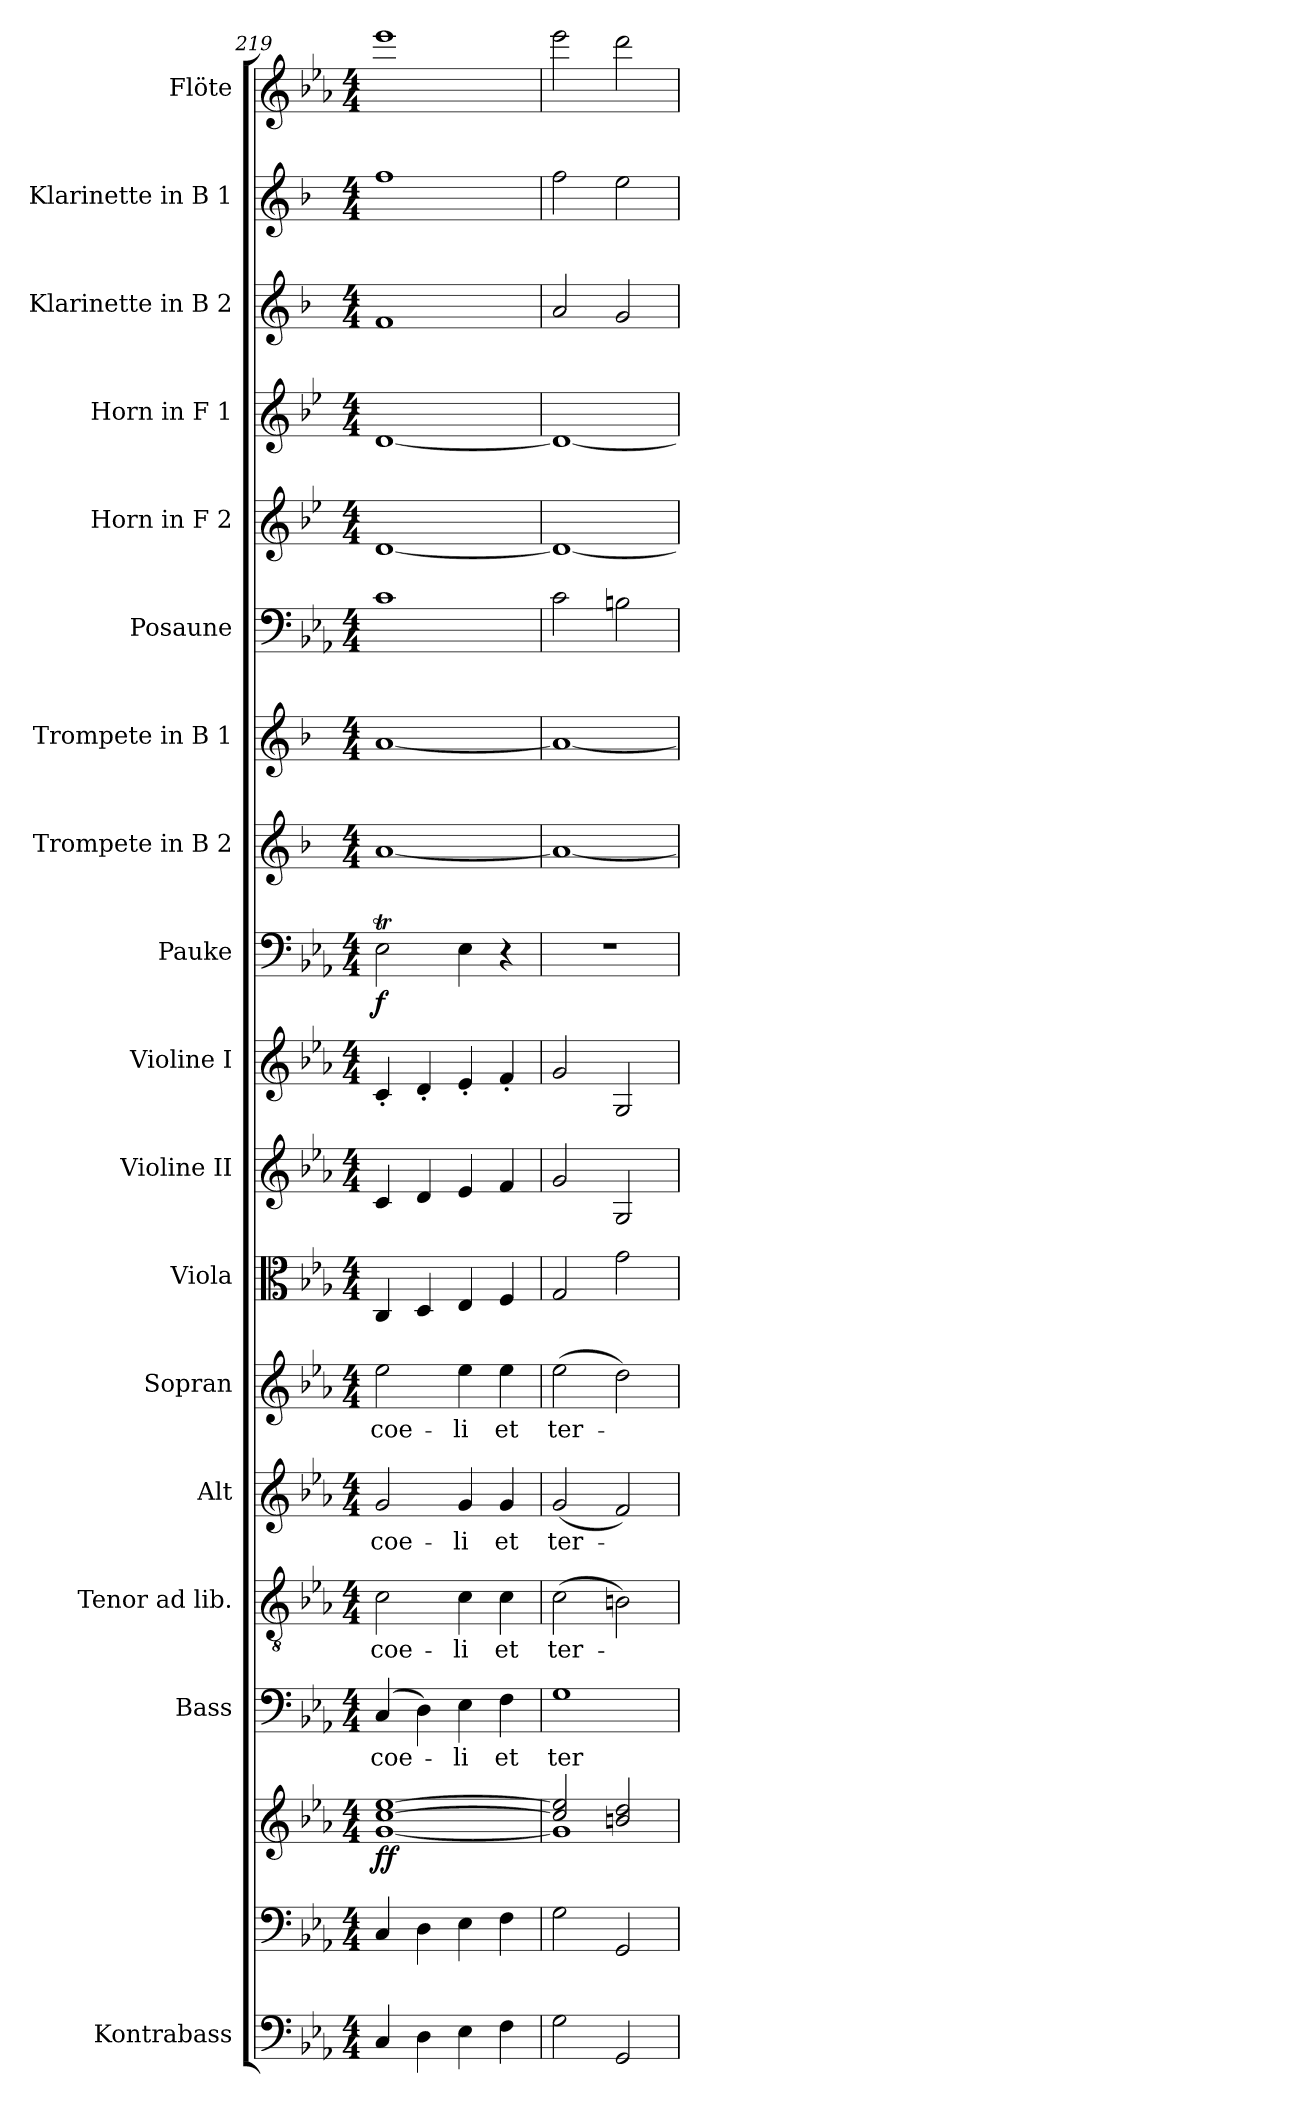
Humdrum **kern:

**kern	**kern	**kern	**dynam	**kern	**text	**kern	**text	**kern	**text	**kern	**text	**kern	**kern	**kern	**kern	**dynam	**kern	**kern	**kern	**kern	**kern	**kern	**kern	**kern
*part18	*part17	*part17	*part17	*part16	*part16	*part15	*part15	*part14	*part14	*part13	*part13	*part12	*part11	*part10	*part9	*part9	*part8	*part7	*part6	*part5	*part4	*part3	*part2	*part1
*staff19	*staff18	*staff17	*staff17/18	*staff16	*staff16	*staff15	*staff15	*staff14	*staff14	*staff13	*staff13	*staff12	*staff11	*staff10	*staff9	*staff9	*staff8	*staff7	*staff6	*staff5	*staff4	*staff3	*staff2	*staff1
*I"Kontrabass	*	*	*	*I"Bass	*	*I"Tenor ad lib.	*	*I"Alt	*	*I"Sopran	*	*I"Viola	*I"Violine II	*I"Violine I	*I"Pauke	*	*I"Trompete in B 2	*I"Trompete in B 1	*I"Posaune	*I"Horn in F 2	*I"Horn in F 1	*I"Klarinette in B 2	*I"Klarinette in B 1	*I"Flöte
*I'Kb.	*	*	*	*I'B	*	*I'T	*	*I'A	*	*I'S	*	*I'Vla.	*I'Vl. II	*I'Vl. I	*I'Pk.	*	*	*	*I'Pos.	*I'Hrn. 2	*I'Hrn. 1	*	*	*I'Fl.
!!LO:PB:g=z
*clefF4	*clefF4	*clefG2	*	*clefF4	*	*clefGv2	*	*clefG2	*	*clefG2	*	*clefC3	*clefG2	*clefG2	*clefF4	*	*clefG2	*clefG2	*clefF4	*clefG2	*clefG2	*clefG2	*clefG2	*clefG2
*ITrd7c12	*	*	*	*	*	*	*	*	*	*	*	*	*	*	*	*	*ITrd1c2	*ITrd1c2	*	*ITrd4c7	*ITrd4c7	*ITrd1c2	*ITrd1c2	*
*k[b-e-a-]	*k[b-e-a-]	*k[b-e-a-]	*	*k[b-e-a-]	*	*k[b-e-a-]	*	*k[b-e-a-]	*	*k[b-e-a-]	*	*k[b-e-a-]	*k[b-e-a-]	*k[b-e-a-]	*k[b-e-a-]	*	*k[b-e-a-]	*k[b-e-a-]	*k[b-e-a-]	*k[b-e-a-]	*k[b-e-a-]	*k[b-e-a-]	*k[b-e-a-]	*k[b-e-a-]
*E-:	*E-:	*E-:	*	*E-:	*	*E-:	*	*E-:	*	*E-:	*	*E-:	*E-:	*E-:	*E-:	*	*E-:	*E-:	*E-:	*E-:	*E-:	*E-:	*E-:	*E-:
*M4/4	*M4/4	*M4/4	*	*M4/4	*	*M4/4	*	*M4/4	*	*M4/4	*	*M4/4	*M4/4	*M4/4	*M4/4	*	*M4/4	*M4/4	*M4/4	*M4/4	*M4/4	*M4/4	*M4/4	*M4/4
=219	=219	=219	=219	=219	=219	=219	=219	=219	=219	=219	=219	=219	=219	=219	=219	=219	=219	=219	=219	=219	=219	=219	=219	=219
*	*	*^	*	*	*	*	*	*	*	*	*	*	*	*	*	*	*	*	*	*	*	*	*	*
!	!	!	!	!LO:DY:b	!	!LO:LY:b	!	!LO:LY:b	!	!LO:LY:b	!	!LO:LY:b	!	!	!	!	!LO:DY:b	!	!	!	!	!	!	!	!
4CC/	4C/	[>1cc [>1ee-	[<1g	ff	(4C/	coe-	2c\	coe-	2g/	coe-	2ee-\	coe-	4C/	4c/	4c'</	2E-T\	f	[1g	[1g	1c	[1G	[1G	1e-	1ee-	1eee-
4DD\	4D\	.	.	.	4D\)	.	.	.	.	.	.	.	4D/	4d/	4d'</	.	.	.	.	.	.	.	.	.	.
!	!	!	!	!	!	!LO:LY:b	!	!LO:LY:b	!	!LO:LY:b	!	!LO:LY:b	!	!	!	!	!	!	!	!	!	!	!	!	!
4EE-\	4E-\	.	.	.	4E-\	-li	4c\	-li	4g/	-li	4ee-\	-li	4E-/	4e-/	4e-'</	4E-\	.	.	.	.	.	.	.	.	.
!	!	!	!	!	!	!LO:LY:b	!	!LO:LY:b	!	!LO:LY:b	!	!LO:LY:b	!	!	!	!	!	!	!	!	!	!	!	!	!
4FF\	4F\	.	.	.	4F\	et	4c\	et	4g/	et	4ee-\	et	4F/	4f/	4f'</	4r	.	.	.	.	.	.	.	.	.
=220	=220	=220	=220	=220	=220	=220	=220	=220	=220	=220	=220	=220	=220	=220	=220	=220	=220	=220	=220	=220	=220	=220	=220	=220	=220
!	!	!	!	!	!	!LO:LY:b	!	!LO:LY:b	!	!LO:LY:b	!	!LO:LY:b	!	!	!	!	!	!	!	!	!	!	!	!	!
2GG\	2G\	2cc/] 2ee-/]	1g]	.	1G	ter-	(>2c\	ter-	(<2g/	ter-	(>2ee-\	ter-	2G/	2g/	2g/	1r	.	1g_	1g_	2c\	1G_	1G_	2g/	2ee-\	2eee-\
2GGG/	2GG/	2bn/ 2dd/	.	.	.	.	2Bn\)	.	2f/)	.	2dd\)	.	2g\	2G/	2G/	.	.	.	.	2Bn\	.	.	2f/	2dd\	2ddd\
*	*	*v	*v	*	*	*	*	*	*	*	*	*	*	*	*	*	*	*	*	*	*	*	*	*	*
=	=	=	=	=	=	=	=	=	=	=	=	=	=	=	=	=	=	=	=	=	=	=	=	=
*-	*-	*-	*-	*-	*-	*-	*-	*-	*-	*-	*-	*-	*-	*-	*-	*-	*-	*-	*-	*-	*-	*-	*-	*-
